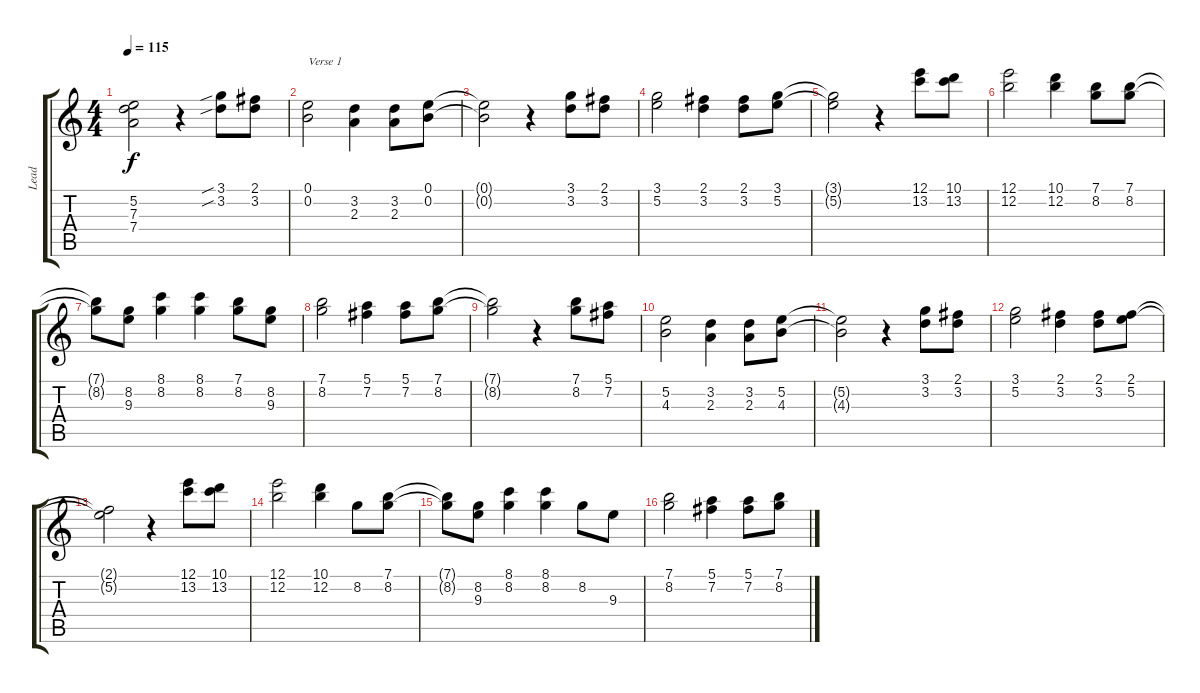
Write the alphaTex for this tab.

\track ("Lead" "Lead") {instrument acousticguitarsteel}
\staff {score tabs}
\tuning (E4 B3 G3 D3 A2 E2) {hide}
\ts (4 4)
\tempo 115
\clef g2
\ks c
(5.2{t} 7.3{t} 7.4{t}).2{dy f} r.4 (3.1{sib} 3.2{sib}).8 (2.1 3.2).8 |
(0.1 0.2).2{txt "Verse 1"} (3.2 2.3).4 (3.2 2.3).8 (0.1 0.2).8 |
(0.1{t} 0.2{t}).2 r.4 (3.1 3.2).8 (2.1 3.2).8 |
(3.1 5.2).2 (2.1 3.2).4 (2.1 3.2).8 (3.1 5.2).8 |
(3.1{t} 5.2{t}).2 r.4 (12.1 13.2).8 (10.1 13.2).8 |
(12.1 12.2).2 (10.1 12.2).4 (7.1 8.2).8 (7.1 8.2).8 |
(7.1{t} 8.2{t}).8 (8.2 9.3).8 (8.1 8.2).4 (8.1 8.2).4 (7.1 8.2).8 (8.2 9.3).8 |
(7.1 8.2).2 (5.1 7.2).4 (5.1 7.2).8 (7.1 8.2).8 |
(7.1{t} 8.2{t}).2 r.4 (7.1 8.2).8 (5.1 7.2).8 |
(5.2 4.3).2 (3.2 2.3).4 (3.2 2.3).8 (5.2 4.3).8 |
(5.2{t} 4.3{t}).2 r.4 (3.1 3.2).8 (2.1 3.2).8 |
(3.1 5.2).2 (2.1 3.2).4 (2.1 3.2).8 (2.1 5.2).8 |
(2.1{t} 5.2{t}).2 r.4 (12.1 13.2).8 (10.1 13.2).8 |
(12.1 12.2).2 (10.1 12.2).4 8.2.8 (7.1 8.2).8 |
(7.1{t} 8.2{t}).8 (8.2 9.3).8 (8.1 8.2).4 (8.1 8.2).4 8.2.8 9.3.8 |
(7.1 8.2).2 (5.1 7.2).4 (5.1 7.2).8 (7.1 8.2).8
